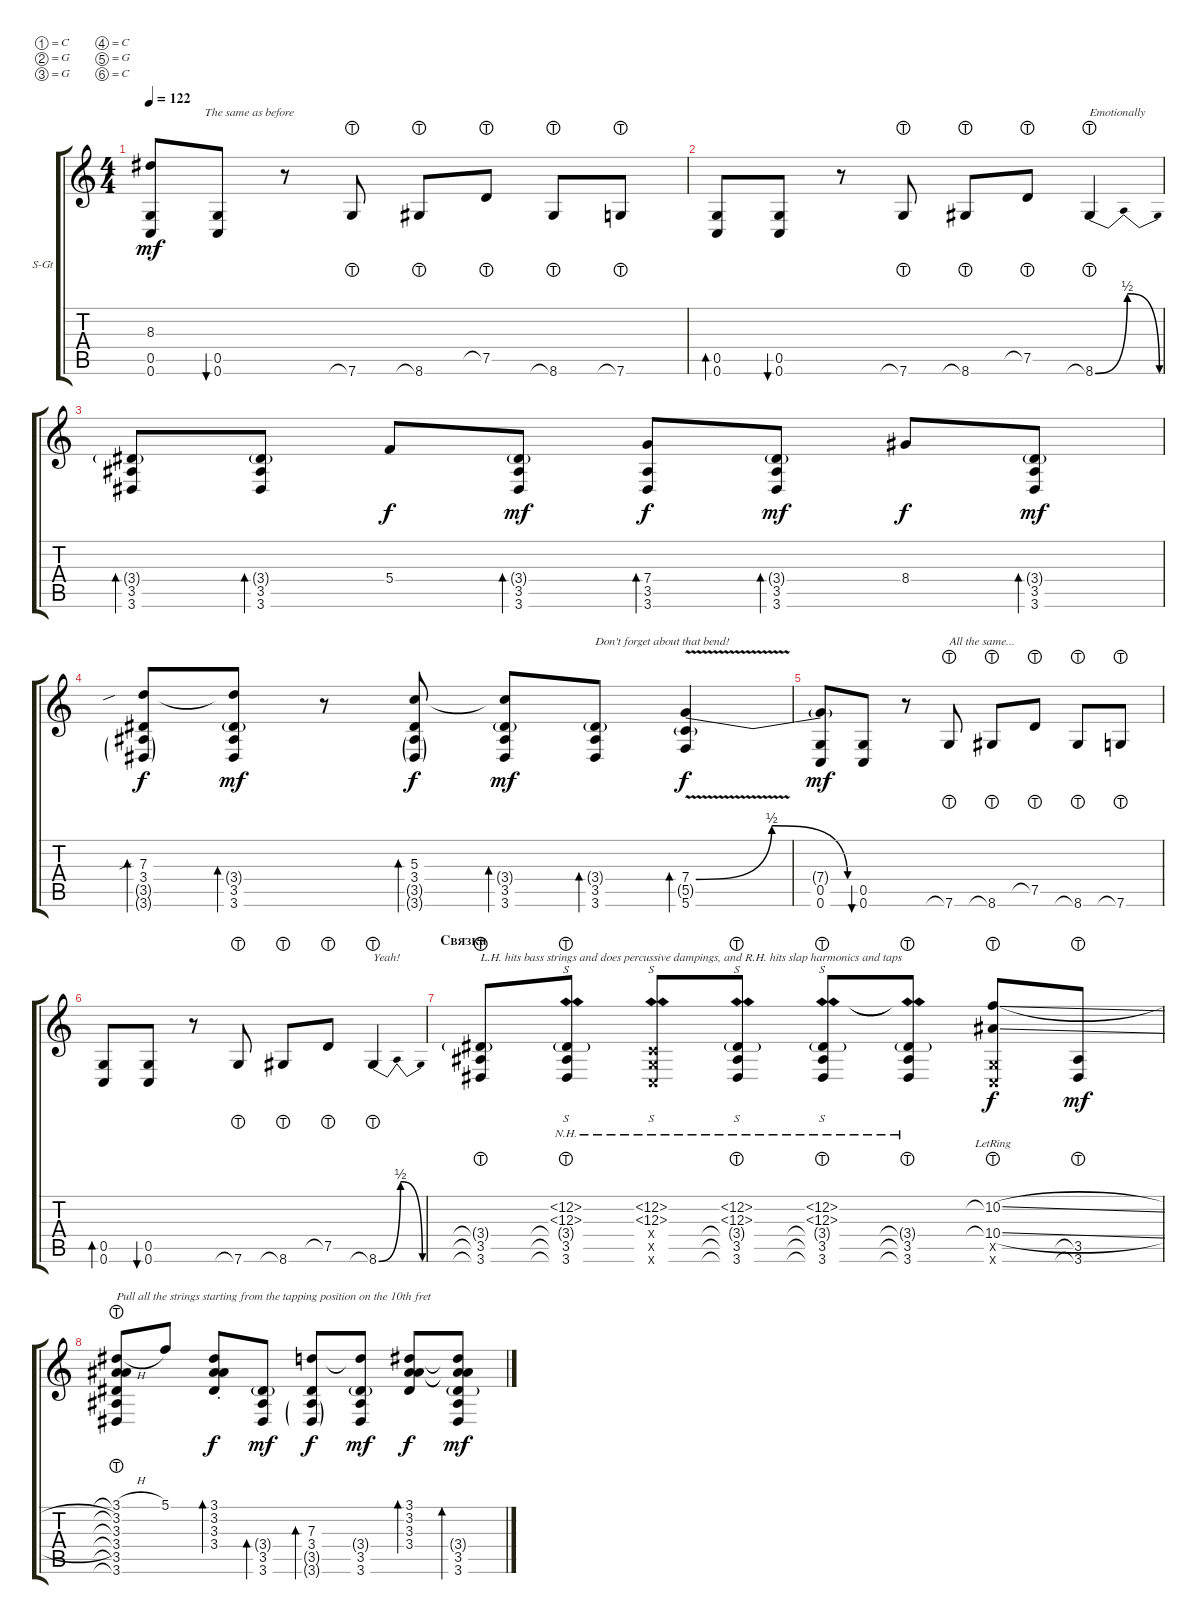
\defaultSystemsLayout 4
\bracketExtendMode groupsimilarinstruments
\firstSystemTrackNameOrientation horizontal
\otherSystemsTrackNameOrientation horizontal
\track ("Steel Guitar" "S-Gt") {instrument acousticguitarsteel}
\staff {score tabs}
\tuning (C4 G3 G3 C3 G2 C2)
\ts (4 4)
\tempo 122
\clef g2
\ks c
(0.6 0.5 8.3{t}).8{txt "                  The same as before" dy mf} (0.6 0.5).8{bu 30} r.8 7.6{lht}.8 8.6{lht}.8 7.5{lht}.8 8.6{lht}.8 7.6{lht}.8 |
(0.6 0.5).8{bd 30} (0.6 0.5).8{bu 30} r.8 7.6{lht}.8 8.6{lht}.8 7.5{lht}.8 8.6{be (bendrelease 0 0 9.6 2 20.4 2 30 0) lht}.4{txt "Emotionally"} |
(3.6 3.5 3.4{g}).8{bd 30} (3.5 3.6 3.4{g}).8{bd 30} 5.4.8{dy f} (3.6 3.5 3.4{g}).8{bd 30 dy mf} (3.6 3.5 7.4).8{bd 30 dy f} (3.6 3.4{g} 3.5).8{bd 30 dy mf} 8.4.8{dy f} (3.6 3.5 3.4{g}).8{bd 30 dy mf} |
(3.6{g} 3.5{g} 7.3{sib} 3.4).8{bd 30 dy f} (3.6 3.5 3.4{g} 7.3{t}).8{bd 30 dy mf} r.8 (3.6{g} 3.5{g} 5.3 3.4).8{bd 30 dy f} (3.5 3.6 3.4{g} 5.3{t}).8{bd 30 dy mf} (3.5 3.6 3.4{g}).8{bd 30 txt "Don't forget about that bend!"} (7.4{be (bendrelease 22.2 0 35.4 2 43.8 2 50.4 0)} 5.5{g} 5.6{v}).4{bd 30 dy f} |
(0.6 0.5 7.4{t}).8{dy mf} (0.6 0.5).8{bu 30} r.8 7.6{lht}.8{txt "All the same..."} 8.6{lht}.8 7.5{lht}.8 8.6{lht}.8 7.6{lht}.8 |
(0.6 0.5).8{bd 30} (0.6 0.5).8{bu 30} r.8 7.6{lht}.8 8.6{lht}.8 7.5{lht}.8 8.6{be (bendrelease 0 0 9.6 2 20.4 2 30 0) lht}.4{txt "Yeah!"} |
\section ("" "Связка")
(3.6{lht} 3.5{lht} 3.4{lht g}).8{txt "L.H. hits bass strings and does percussive dampings, and R.H. hits slap harmonics and taps"} (3.5{lht} 3.6{lht} 3.4{lht g} 12.2{nh} 12.3{nh}).8{s} (0.4{x} 0.5{x} 0.6{x} 12.2{nh} 12.3{nh}).8{s} (3.6{lht} 3.5{lht} 3.4{lht g} 12.2{nh} 12.3{nh}).8{s} (3.6{lht} 3.5{lht} 3.4{lht g} 12.2{nh} 12.3{nh}).8{s} (3.4{lht g} 3.5{lht} 3.6{lht} 12.2{nh t} 12.3{nh t}).8 (10.4{sl lht lr} 0.5{x} 0.6{x} 10.2{sl lht lr}).8{dy f} (3.5{lht} 3.6{lht}).8{dy mf} |
(3.6{lht} 3.5{lht} 3.4{lht} 3.3{lht} 3.2{lht} 3.1{h lht}).8{txt "Pull all the strings starting from the tapping position on the 10th fret"} 5.1.8 (3.1{st} 3.2{st} 3.3{st} 3.4{st}).8{bd 30 dy f} (3.6 3.5 3.4{g}).8{bd 30 dy mf} (7.3 3.5{g} 3.6{g} 3.4).8{bd 30 dy f} (3.6 3.5 3.4{g} 7.3{t}).8{dy mf} (3.4 3.1 3.2 3.3).8{bd 30 dy f} (3.6 3.5 3.4{g} 3.1{t} 3.2{t} 3.3{t}).8{bd 30 dy mf}
